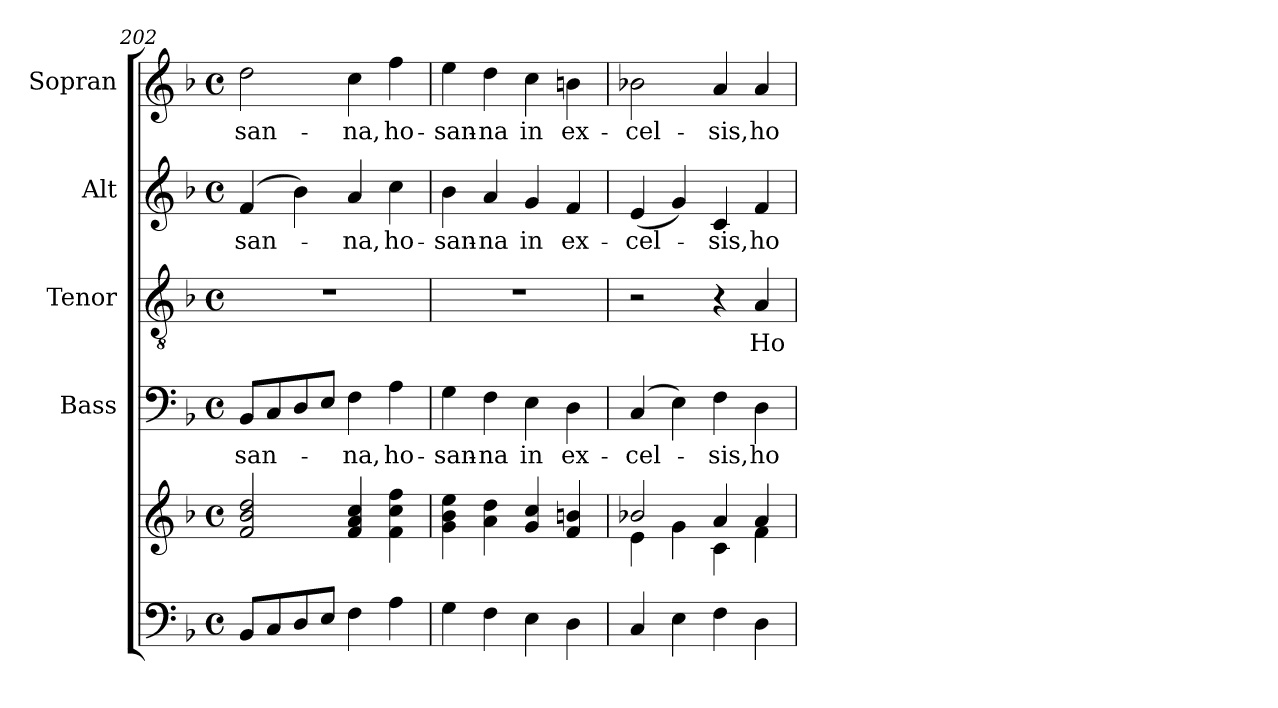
**kern	**kern	**kern	**text	**kern	**text	**kern	**text	**kern	**text
*part5	*part5	*part4	*part4	*part3	*part3	*part2	*part2	*part1	*part1
*staff6	*staff5	*staff4	*staff4	*staff3	*staff3	*staff2	*staff2	*staff1	*staff1
*	*	*I"Bass	*	*I"Tenor	*	*I"Alt	*	*I"Sopran	*
*	*	*I'B.	*	*I'T.	*	*I'A.	*	*I'S.	*
*clefF4	*clefG2	*clefF4	*	*clefGv2	*	*clefG2	*	*clefG2	*
*k[b-]	*k[b-]	*k[b-]	*	*k[b-]	*	*k[b-]	*	*k[b-]	*
*F:	*F:	*F:	*	*F:	*	*F:	*	*F:	*
*M4/4	*M4/4	*M4/4	*	*M4/4	*	*M4/4	*	*M4/4	*
*met(c)	*met(c)	*met(c)	*	*met(c)	*	*met(c)	*	*met(c)	*
=202	=202	=202	=202	=202	=202	=202	=202	=202	=202
!	!	!	!LO:LY:b	!	!	!	!LO:LY:b	!	!LO:LY:b
8BB-/L	2f/ 2b-/ 2dd/	8BB-/L	-san-	1r	.	(4f/	-san-	2dd\	-san-
8C/	.	8C/	.	.	.	.	.	.	.
8D/	.	8D/	.	.	.	4b-\)	.	.	.
8E/J	.	8E/J	.	.	.	.	.	.	.
!	!	!	!LO:LY:b	!	!	!	!LO:LY:b	!	!LO:LY:b
4F\	4f/ 4a/ 4cc/	4F\	-na,	.	.	4a/	-na,	4cc\	-na,
!	!	!	!LO:LY:b	!	!	!	!LO:LY:b	!	!LO:LY:b
4A\	4f\ 4cc\ 4ff\	4A\	ho-	.	.	4cc\	ho-	4ff\	ho-
=203	=203	=203	=203	=203	=203	=203	=203	=203	=203
!	!	!	!LO:LY:b	!	!	!	!LO:LY:b	!	!LO:LY:b
4G\	4g\ 4b-\ 4ee\	4G\	-san-	1r	.	4b-\	-san-	4ee\	-san-
!	!	!	!LO:LY:b	!	!	!	!LO:LY:b	!	!LO:LY:b
4F\	4a\ 4dd\	4F\	-na	.	.	4a/	-na	4dd\	-na
!	!	!	!LO:LY:b	!	!	!	!LO:LY:b	!	!LO:LY:b
4E\	4g/ 4cc/	4E\	in	.	.	4g/	in	4cc\	in
!	!	!	!LO:LY:b	!	!	!	!LO:LY:b	!	!LO:LY:b
4D\	4f/ 4bn/	4D\	ex-	.	.	4f/	ex-	4bn\	ex-
=204	=204	=204	=204	=204	=204	=204	=204	=204	=204
*	*^	*	*	*	*	*	*	*	*
!	!	!	!	!LO:LY:b	!	!	!	!LO:LY:b	!	!LO:LY:b
4C/	2b-X/	4e\	(4C/	-cel-	2r	.	(<4e/	-cel-	2b-X\	-cel-
4E\	.	4g\	4E\)	.	.	.	4g/)	.	.	.
!	!	!	!	!LO:LY:b	!	!	!	!LO:LY:b	!	!LO:LY:b
4F\	4a/	4c\	4F\	-sis,	4r	.	4c/	-sis,	4a/	-sis,
!	!	!	!	!LO:LY:b	!	!LO:LY:b	!	!LO:LY:b	!	!LO:LY:b
4D\	4a/	4f\	4D\	ho-	4A/	Ho-	4f/	ho-	4a/	ho-
*	*v	*v	*	*	*	*	*	*	*	*
=	=	=	=	=	=	=	=	=	=
*-	*-	*-	*-	*-	*-	*-	*-	*-	*-
